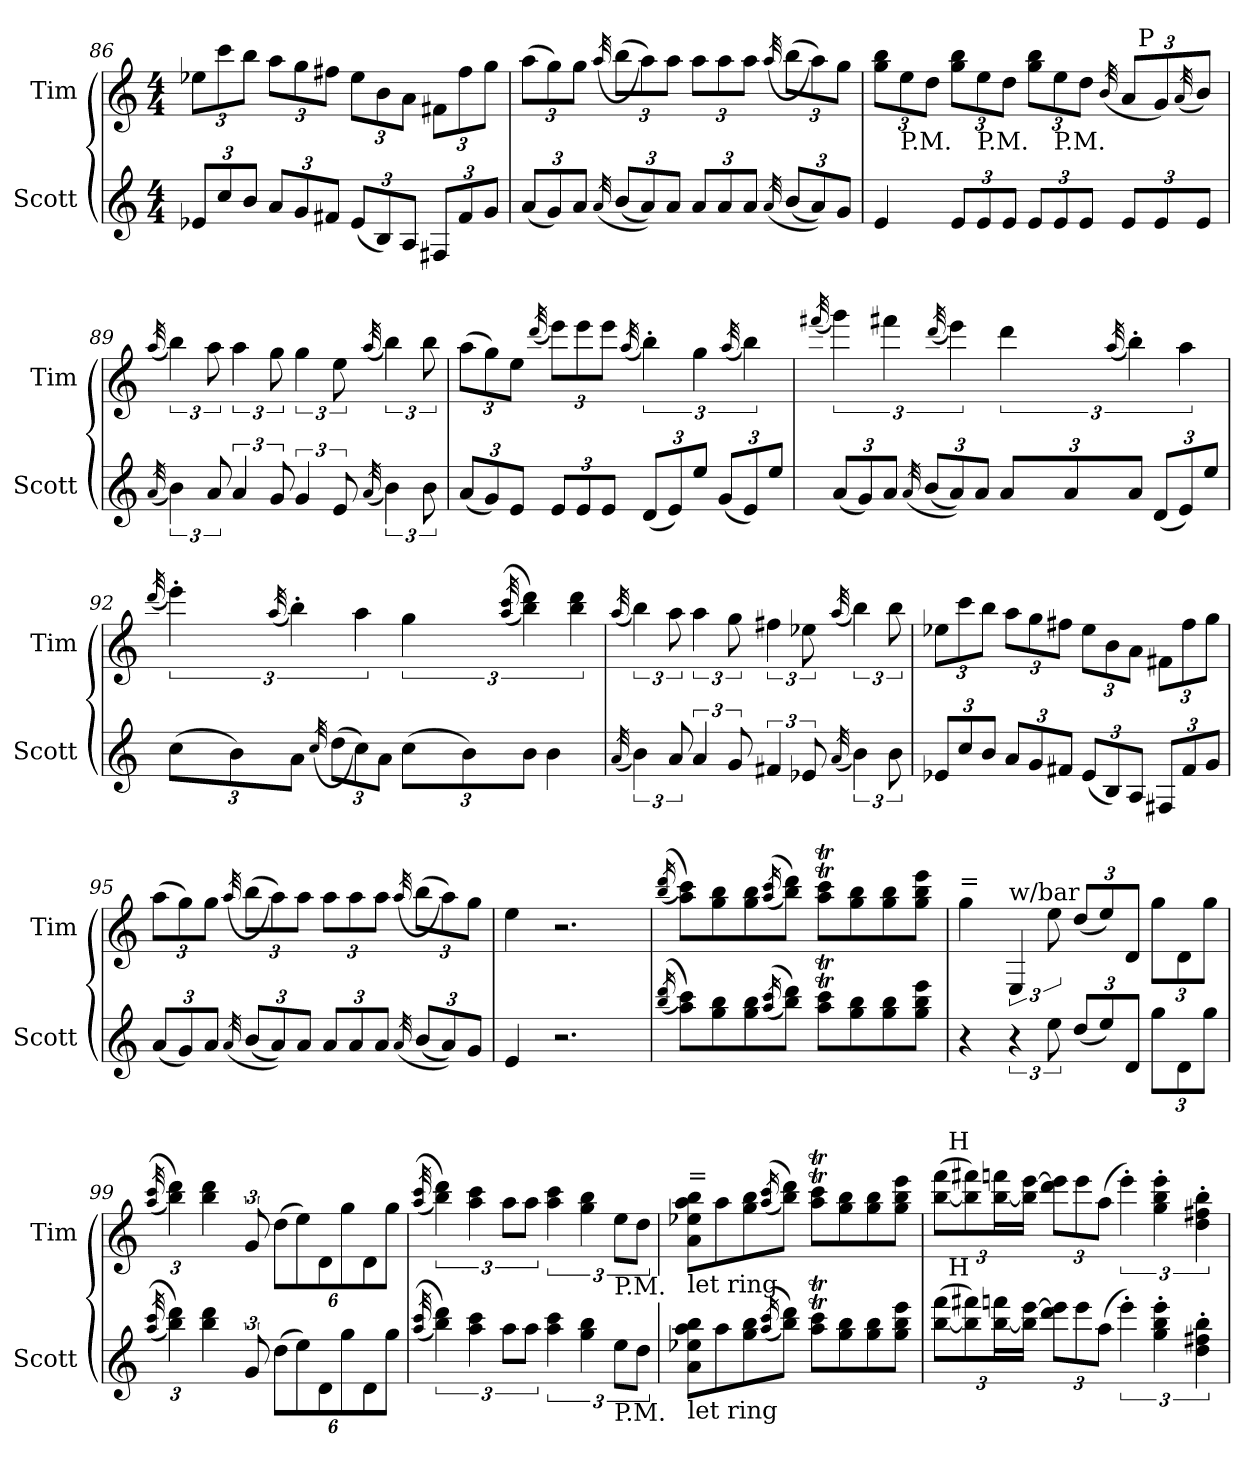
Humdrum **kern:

**kern	**kern
*part2	*part1
*staff2	*staff1
*I"Scott	*I"Tim
*I'Scott	*I'Tim
*clefG2	*clefG2
*ITrd7c12	*ITrd7c12
*k[]	*k[]
*C:	*C:
*M4/4	*M4/4
*Xbrackettup	*Xbrackettup
=86	=86
12E-X/L	12e-X\L
12c/	12cc\
12B/J	12b\J
12A/L	12a\L
12G/	12g\
12F#X/J	12f#X\J
(12E-/L	12e-\L
12BB/)	12B\
12AA/J	12A\J
12FF#X/L	12F#X\L
12F#/	12f#\
12G/J	12g\J
!!LO:LB:g=z
=87	=87
(12A/L	(12a\L
12G/)	12g\)
12A/J	12g\J
(32qA/	(32qa/
(12B/L	(12b\L
12A/))	12a\))
12A/J	12a\J
12A/L	12a\L
12A/	12a\
12A/J	12a\J
(32qA/	(32qa/
(12B/L	(12b\L
12A/))	12a\))
12G/J	12g\J
=88	=88
*	*^
4E/	12g\ 12b\L	3%2ryy
!	!LO:TX:b:t=P.M.	!
.	12e\	.
.	12d\J	.
12E/L	12g\ 12b\L	.
!	!LO:TX:b:t=P.M.	!
12E/	12e\	.
12E/J	12d\J	.
12E/L	12g\ 12b\L	.
!	!LO:TX:b:t=P.M.	!
12E/	12e\	.
12E/J	12d\J	12.ryy
.	(32qB/	.
12E/L	12A/L	.
!	!	!LO:TX:a:t=P
.	.	6ryy
12E/	12G/)	.
.	(32qA/	.
12E/J	12B/J)	.
.	.	24ryy
*	*v	*v
!!LO:LB:g=z
=89	=89
(32qA/	(32qa/
*brackettup	*brackettup
6B\)	6b\)
12A/	12a\
6A/	6a\
12G/	12g\
6G/	6g\
12E/	12e\
(32qA/	(32qa/
6B\)	6b\)
12B\	12b\
=90	=90
*Xbrackettup	*Xbrackettup
(12A/L	(12a\L
12G/)	12g\)
12E/J	12e\J
.	(32qdd/
12E/L	12ee\L)
12E/	12ee\
12E/J	12ee\J
.	(32qa/
*	*brackettup
(12D/L	6b'\)
12E/)	.
12e/J	6g\
(12G/L	.
.	(32qa/
12E/)	6b\)
12e/J	.
!!LO:LB:g=z
=91	=91
.	(32qff#X/
(12A/L	6gg\)
12G/)	.
12A/J	6ff#\
(32qA/	.
(12B/L	.
.	(32qdd/
12A/))	6ee\)
12A/J	.
12A/L	6dd\
12A/	.
.	(32qa/
12A/J	6b'\)
(12D/L	.
12E/)	6a\
12e/J	.
=92	=92
.	(32qdd/
(12c\L	6ee'\)
12B\)	.
.	(32qa/
12A\J	6b'\)
(32qc/	.
(12d\L	.
12c\))	6a\
12A\J	.
(12c\L	6g\
12B\)	.
.	((32qa/ 32qcc/
12B\J	6b\ 6dd\))
4B\	.
.	6b\ 6dd\
!!LO:LB:g=z
=93	=93
(32qA/	(32qa/
*brackettup	*
6B\)	6b\)
12A/	12a\
6A/	6a\
12G/	12g\
6F#X/	6f#X\
12E-X/	12e-X\
(32qA/	(32qa/
6B\)	6b\)
12B\	12b\
=94	=94
*Xbrackettup	*Xbrackettup
12E-X/L	12e-X\L
12c/	12cc\
12B/J	12b\J
12A/L	12a\L
12G/	12g\
12F#X/J	12f#X\J
(12E-/L	12e-\L
12BB/)	12B\
12AA/J	12A\J
12FF#X/L	12F#X\L
12F#/	12f#\
12G/J	12g\J
!!LO:PB:g=z
=95	=95
(12A/L	(12a\L
12G/)	12g\)
12A/J	12g\J
(32qA/	(32qa/
(12B/L	(12b\L
12A/))	12a\))
12A/J	12a\J
12A/L	12a\L
12A/	12a\
12A/J	12a\J
(32qA/	(32qa/
(12B/L	(12b\L
12A/))	12a\))
12G/J	12g\J
=96	=96
4E/	4e\
2.r	2.r
=97	=97
((16qb/ 16qdd/	((16qb/ 16qdd/
8a\ 8cc\L))	8a\ 8cc\L))
8g\ 8b\	8g\ 8b\
8g\ 8b\	8g\ 8b\
((16qa/ 16qcc/	((16qa/ 16qcc/
8b\ 8dd\J))	8b\ 8dd\J))
8a\T 8cc\TL	8a\T 8cc\TL
8g\ 8b\	8g\ 8b\
8g\ 8b\	8g\ 8b\
8g\ 8b\ 8ee\J	8g\ 8b\ 8ee\J
!!LO:LB:g=z
=98	=98
!	!LO:TX:t==
4r	4g\
*brackettup	*brackettup
!	!LO:TX:a:t=w/bar
6r	6EE/
12e\	12e\
(12d/L	(12d/L
12e/)	12e/)
12D/J	12D/J
*Xbrackettup	*Xbrackettup
12g\L	12g\L
12D\	12D\
12g\J	12g\J
=99	=99
((32qa/ 32qcc/	((32qa/ 32qcc/
6b\ 6dd\))	6b\ 6dd\))
4b\ 4dd\	4b\ 4dd\
*brackettup	*brackettup
12G/	12G/
(12d\L	(12d\L
12e\)	12e\)
12D\	12D\
12g\	12g\
12D\	12D\
12g\J	12g\J
=100	=100
((32qa/ 32qcc/	((32qa/ 32qcc/
6b\ 6dd\))	6b\ 6dd\))
6a\ 6cc\	6a\ 6cc\
12a\L	12a\L
12a\J	12a\J
6a\ 6cc\	6a\ 6cc\
6g\ 6b\	6g\ 6b\
!	!LO:TX:b:t=P.M.
!LO:TX:b:t=P.M.	!
12e\L	12e\L
12d\J	12d\J
!!LO:LB:g=z
=101	=101
!	!LO:TX:t==
!	!LO:TX:b:t=let ring
!LO:TX:b:t=let ring	!
8A\ 8e-X\ 8a\ 8b\L	8A\ 8e-X\ 8a\ 8b\L
8a\	8a\
8g\ 8b\	8g\ 8b\
((16qa/ 16qcc/	((16qa/ 16qcc/
8b\ 8dd\J))	8b\ 8dd\J))
8a\T 8cc\TL	8a\T 8cc\TL
8g\ 8b\	8g\ 8b\
8g\ 8b\	8g\ 8b\
8g\ 8b\ 8ee\J	8g\ 8b\ 8ee\J
=102	=102
*Xbrackettup	*Xbrackettup
*^	*^
([12b\ 12ff\L	24ryy	([12b\ 12ff\L	24ryy
!	!	!	!LO:TX:a:t=H
!	!LO:TX:a:t=H	!	!
.	3%2ryy	.	3%2ryy
12b\] 12ff#X\)	.	12b\] 12ff#X\)	.
[24b\ 24ffn\L	.	[24b\ 24ffn\L	.
24b\] [24ee\JJ	.	24b\] [24ee\JJ	.
12dd\ 12ee\]L	.	12dd\ 12ee\]L	.
12ee\	.	12ee\	.
(12a\J	.	(12a\J	.
*brackettup	*	*brackettup	*
6ee'\)	.	6ee'\)	.
6g\' 6b\' 6ee\'	.	6g\' 6b\' 6ee\'	.
.	6..ryy	.	6..ryy
6d\' 6f#X\' 6b\'	.	6d\' 6f#X\' 6b\'	.
*v	*v	*	*
*	*v	*v
=	=
*-	*-
